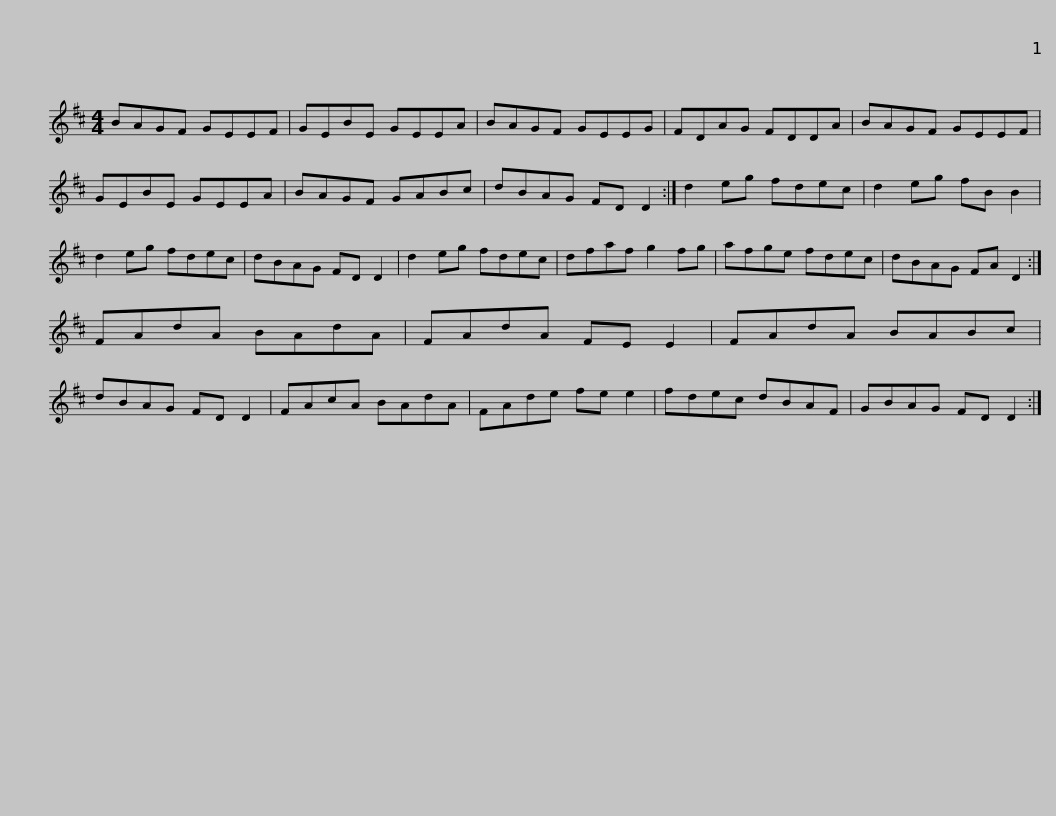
X:1
L:1/8
M:4/4
I:linebreak $
K:D
V:1 treble
V:1
 BAGF GEEF | GEBE GEEA | BAGF GEEG | FDAG FDDA | BAGF GEEF |$ %5
 GEBE GEEA | BAGF GABc | dBAG FD D2 :| d2 eg fdec | d2 eg fB B2 | %10
 d2 eg fdec |$ dBAG FD D2 | d2 eg fdec | dfaf g2 fg | afge fdec | %15
 dBAG FA D2 :| FAdA BAdA |$ FAdA FE E2 | FAdA BABc | dBAG FD D2 | %20
 FAcA BAdA | FAde fe e2 | fdec dBAF |$ GBAG FD D2 :| %24
